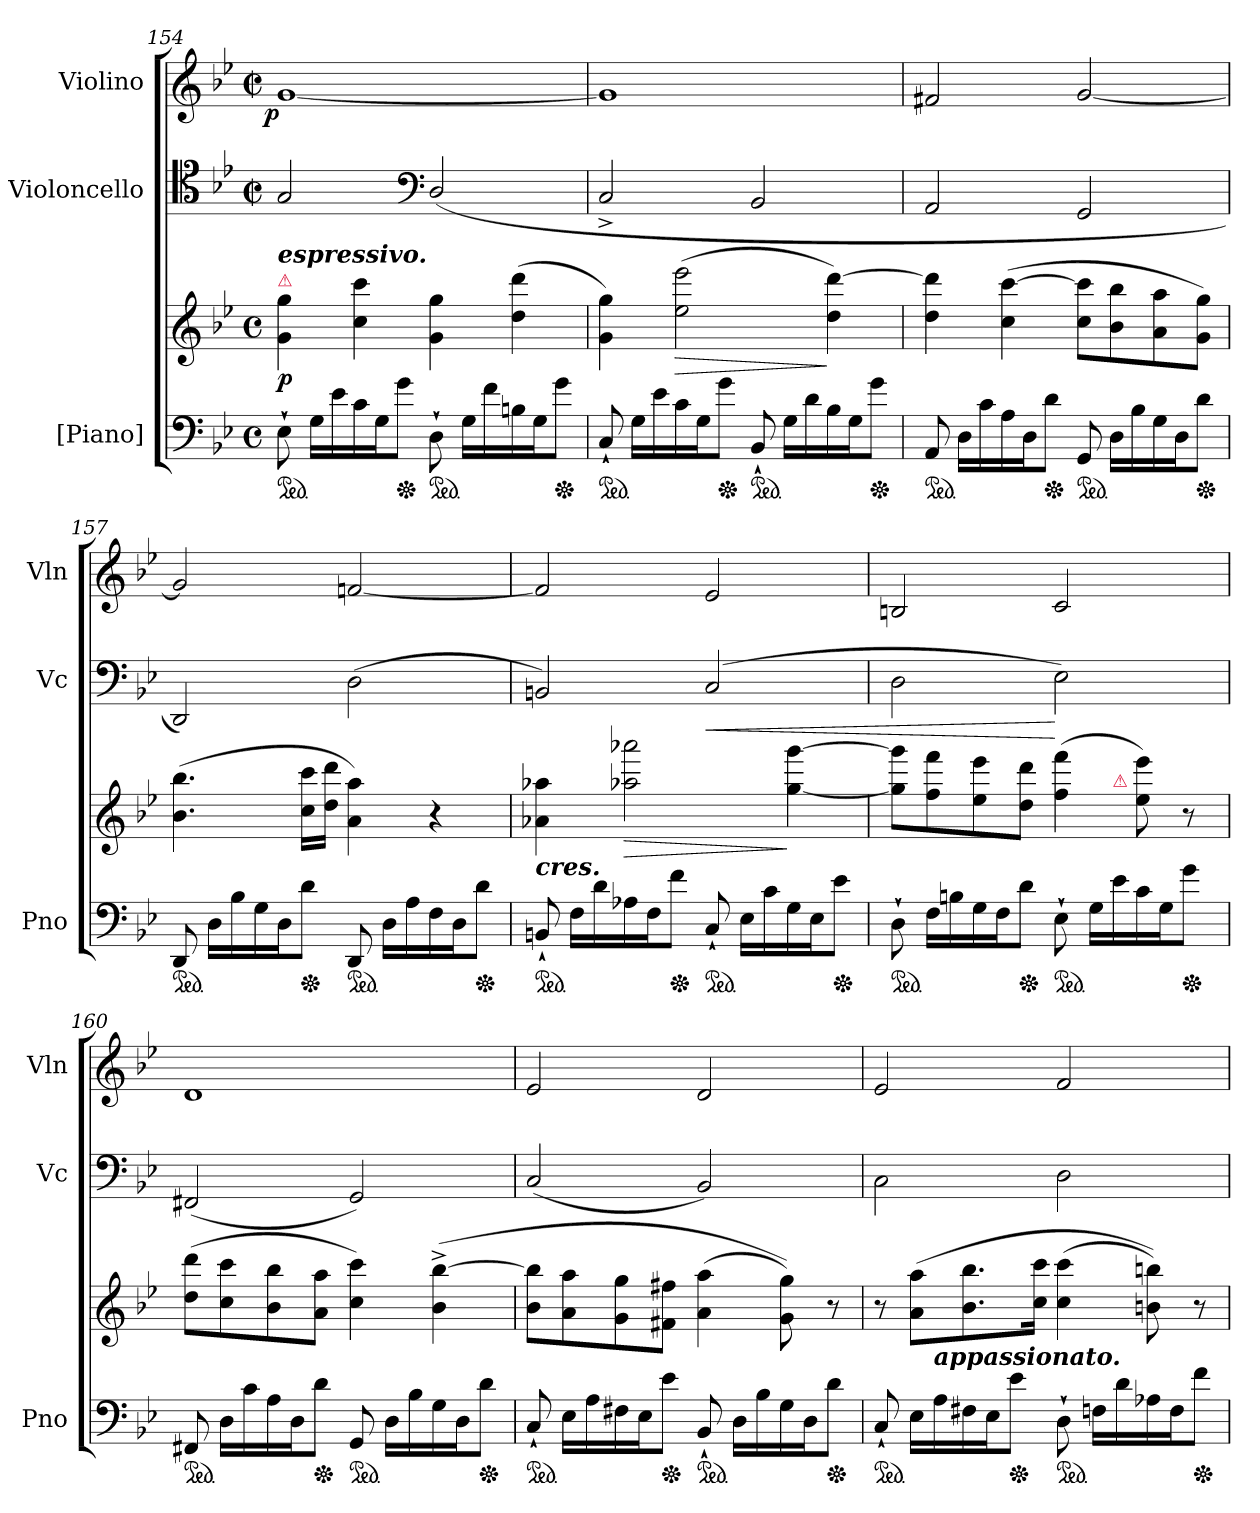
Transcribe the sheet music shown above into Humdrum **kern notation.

**kern	**kern	**dynam	**kern	**dynam	**kern	**dynam
*part3	*part3	*part3	*part2	*part2	*part1	*part1
*staff4	*staff3	*staff3/4	*staff2	*staff2	*staff1	*staff1
*I"[Piano]	*	*	*I"Violoncello	*	*I"Violino	*
*I'Pno	*	*	*I'Vc	*	*I'Vln	*
*clefF4	*clefG2	*	*clefC4	*	*clefG2	*
*k[b-e-]	*k[b-e-]	*	*k[b-e-]	*	*k[b-e-]	*
*g:	*g:	*	*g:	*	*g:	*
*M4/4	*M4/4	*	*M2/2	*	*M2/2	*
*met(c)	*met(c)	*	*met(c|)	*	*met(c|)	*
=154	=154	=154	=154	=154	=154	=154
!	!LO:TX:a:color=crimson:t=⚠	!	!	!	!	!
!	!LO:TX:a:Bi:t=espressivo.	!	!	!	!	!
!	!	!LO:DY:b	!	!	!	!LO:DY:rj
*ped	*	*	*	*	*	*
8E-`	4g 4gg	p	2G	.	[1g	p
16GLL	.	.	.	.	.	.
16e-	.	.	.	.	.	.
16c	4cc 4ccc	.	.	.	.	.
16GJ	.	.	.	.	.	.
*Xped	*	*	*	*	*	*
8gJ	.	.	.	.	.	.
*	*	*	*clefF4	*	*	*
*ped	*	*	*	*	*	*
8D`	4g 4gg	.	(2D/	.	.	.
16GLL	.	.	.	.	.	.
16f	.	.	.	.	.	.
16Bn	(>4dd 4ddd	.	.	.	.	.
16GJ	.	.	.	.	.	.
*Xped	*	*	*	*	*	*
8gJ	.	.	.	.	.	.
=155	=155	=155	=155	=155	=155	=155
*ped	*	*	*	*	*	*
8C`<	4g 4gg)	.	2C^<	.	1g]	.
16GLL	.	.	.	.	.	.
16e-	.	.	.	.	.	.
!	!	!LO:HP:b	!	!	!	!
16c	(>2ee- 2eee-	>	.	.	.	.
16GJ	.	.	.	.	.	.
*Xped	*	*	*	*	*	*
8gJ	.	.	.	.	.	.
*ped	*	*	*	*	*	*
8BB-`<	.	.	2BB-	.	.	.
16GLL	.	.	.	.	.	.
16d	.	.	.	.	.	.
16B-	4dd [4ddd)	]	.	.	.	.
16GJ	.	.	.	.	.	.
*Xped	*	*	*	*	*	*
8gJ	.	.	.	.	.	.
=156	=156	=156	=156	=156	=156	=156
*ped	*	*	*	*	*	*
8AA	4dd 4ddd]	.	2AA	.	2f#X	.
16DLL	.	.	.	.	.	.
16c	.	.	.	.	.	.
16A	(>4cc [4ccc	.	.	.	.	.
16DJ	.	.	.	.	.	.
*Xped	*	*	*	*	*	*
8dJ	.	.	.	.	.	.
*ped	*	*	*	*	*	*
8GG	8cc 8ccc]L	.	2GG	.	[2g	.
16DLL	8b- 8bb-	.	.	.	.	.
16B-	.	.	.	.	.	.
16G	8a 8aa	.	.	.	.	.
16DJ	.	.	.	.	.	.
*Xped	*	*	*	*	*	*
8dJ	8g 8ggJ)	.	.	.	.	.
=157	=157	=157	=157	=157	=157	=157
*ped	*	*	*	*	*	*
8DD	(>4.b- 4.bb-	.	2DD)	.	2g]	.
16DLL	.	.	.	.	.	.
16B-	.	.	.	.	.	.
16G	.	.	.	.	.	.
16DJ	.	.	.	.	.	.
*Xped	*	*	*	*	*	*
8dJ	16cc 16cccLL	.	.	.	.	.
.	16dd 16dddJJ	.	.	.	.	.
*ped	*	*	*	*	*	*
8DD	4a 4aa)	.	(>2D	.	[2fn	.
16DLL	.	.	.	.	.	.
16A	.	.	.	.	.	.
16F	4r	.	.	.	.	.
16DJ	.	.	.	.	.	.
*Xped	*	*	*	*	*	*
8dJ	.	.	.	.	.	.
=158	=158	=158	=158	=158	=158	=158
!	!LO:TX:b:Bi:t=cres.	!	!	!	!	!
*ped	*	*	*	*	*	*
8BBn`	4a-X 4aa-X	.	2BBn)	.	2f]	.
16FLL	.	.	.	.	.	.
16d	.	.	.	.	.	.
!	!	!LO:HP:b	!	!	!	!
16A-X	2aa-X 2aaa-X	>	.	.	.	.
16FJ	.	.	.	.	.	.
*Xped	*	*	*	*	*	*
8fJ	.	.	.	.	.	.
!	!	!	!	!LO:HP:b	!	!
*ped	*	*	*	*	*	*
8C`	.	.	(>2C	<	2e-	.
16E-LL	.	.	.	.	.	.
16c	.	.	.	.	.	.
16G	[4gg [4ggg	]	.	.	.	.
16E-J	.	.	.	.	.	.
*Xped	*	*	*	*	*	*
8e-J	.	.	.	.	.	.
=159	=159	=159	=159	=159	=159	=159
*	*^	*	*	*	*	*
*ped	*	*	*	*	*	*	*
8D`	8gg] 8ggg]L	2ryy	.	2D	.	2Bn	.
16FLL	8ff 8fff	.	.	.	.	.	.
16Bn	.	.	.	.	.	.	.
16G	8ee- 8eee-	.	.	.	.	.	.
16FJ	.	.	.	.	.	.	.
*Xped	*	*	*	*	*	*	*
8dJ	8dd 8dddJ	.	.	.	.	.	.
*ped	*	*	*	*	*	*	*
8E-`	(>4ff 4fff	8.ryy	.	2E-)	[	2c	.
16GLL	.	.	.	.	.	.	.
!	!	!LO:TX:a:Bi:color=crimson:t=⚠	!	!	!	!	!
16e-	.	4ryy	.	.	.	.	.
16c	8ee-\ 8eee-\)	.	.	.	.	.	.
16GJ	.	.	.	.	.	.	.
*Xped	*	*	*	*	*	*	*
8gJ	8r	.	.	.	.	.	.
.	.	16ryy	.	.	.	.	.
*	*v	*v	*	*	*	*	*
=160	=160	=160	=160	=160	=160	=160
*ped	*	*	*	*	*	*
8FF#X	(>8dd 8dddL	.	(<2FF#X	.	1d	.
16DLL	8cc 8ccc	.	.	.	.	.
16c	.	.	.	.	.	.
16A	8b- 8bb-	.	.	.	.	.
16DJ	.	.	.	.	.	.
*Xped	*	*	*	*	*	*
8dJ	8a 8aaJ	.	.	.	.	.
*ped	*	*	*	*	*	*
8GG	4cc 4ccc)	.	2GG)	.	.	.
16DLL	.	.	.	.	.	.
16B-	.	.	.	.	.	.
16G	(>4b-^< [4bb-^<	.	.	.	.	.
16DJ	.	.	.	.	.	.
*Xped	*	*	*	*	*	*
8dJ	.	.	.	.	.	.
=161	=161	=161	=161	=161	=161	=161
*ped	*	*	*	*	*	*
8C`	8b- 8bb-]L	.	(<2C	.	2e-	.
16E-LL	8a 8aa	.	.	.	.	.
16A	.	.	.	.	.	.
16F#X	8g 8gg	.	.	.	.	.
16E-J	.	.	.	.	.	.
*Xped	*	*	*	*	*	*
8e-J	8f#X 8ff#XJ	.	.	.	.	.
*ped	*	*	*	*	*	*
8BB-`	(>4a 4aa	.	2BB-)	.	2d	.
16DLL	.	.	.	.	.	.
16B-	.	.	.	.	.	.
16G	8g 8gg))	.	.	.	.	.
16DJ	.	.	.	.	.	.
*Xped	*	*	*	*	*	*
8dJ	8r	.	.	.	.	.
=162	=162	=162	=162	=162	=162	=162
*ped	*	*	*	*	*	*
8C`	8r	.	2C\	.	2e-	.
16E-LL	(>8a 8aaL	.	.	.	.	.
!LO:TX:a:Bi:t=appassionato.	!	!	!	!	!	!
16A	.	.	.	.	.	.
16F#X	8.b- 8.bb-	.	.	.	.	.
16E-J	.	.	.	.	.	.
*Xped	*	*	*	*	*	*
8e-J	.	.	.	.	.	.
.	16cc 16cccJk	.	.	.	.	.
*ped	*	*	*	*	*	*
8D`	(>4cc 4ccc	.	2D	.	2f	.
16FnLL	.	.	.	.	.	.
16d	.	.	.	.	.	.
16A-X	8bn 8bbn))	.	.	.	.	.
16FJ	.	.	.	.	.	.
*Xped	*	*	*	*	*	*
8fJ	8r	.	.	.	.	.
=	=	=	=	=	=	=
*-	*-	*-	*-	*-	*-	*-
